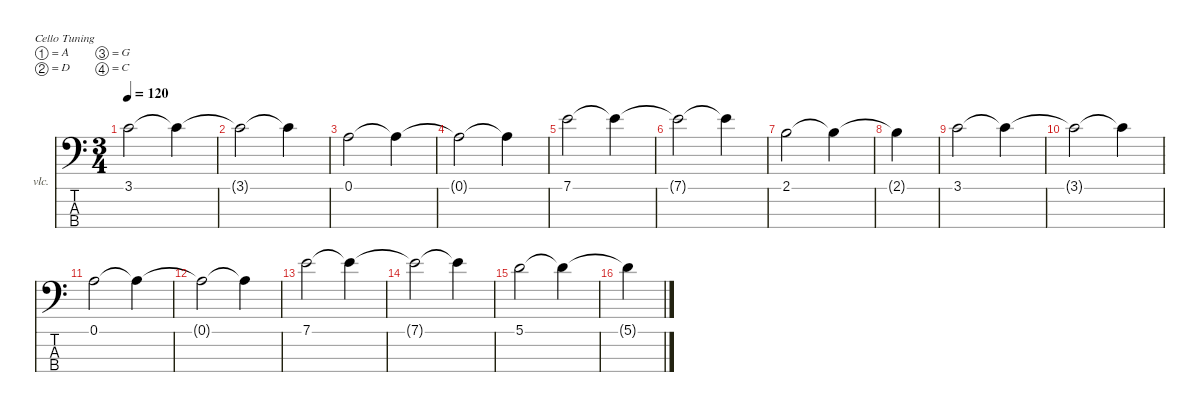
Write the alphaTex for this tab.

\defaultSystemsLayout 4
\hideDynamics
\bracketExtendMode nobrackets
\firstSystemTrackNameOrientation horizontal
\otherSystemsTrackNameOrientation horizontal
\track ("Cello" "vlc.") {instrument cello}
\staff {score tabs}
\tuning (A3 D3 G2 C2)
\ts (3 4)
\tempo 120
\clef f4
\ks c
3.1.2{dy mf beam Down} 3.1{t}.4{beam Down} |
3.1{t}.2{beam Down} 3.1{t}.4{beam Down} |
0.1.2{beam Down} 0.1{t}.4{beam Down} |
0.1{t}.2{beam Down} 0.1{t}.4{beam Down} |
7.1.2{beam Down} 7.1{t}.4{beam Down} |
7.1{t}.2{beam Down} 7.1{t}.4{beam Down} |
2.1.2{beam Down} 2.1{t}.4{beam Down} |
2.1{t}.4{beam Down} |
3.1.2{beam Down} 3.1{t}.4{beam Down} |
3.1{t}.2{beam Down} 3.1{t}.4{beam Down} |
0.1.2{beam Down} 0.1{t}.4{beam Down} |
0.1{t}.2{beam Down} 0.1{t}.4{beam Down} |
7.1.2{beam Down} 7.1{t}.4{beam Down} |
7.1{t}.2{beam Down} 7.1{t}.4{beam Down} |
5.1.2{beam Down} 5.1{t}.4{beam Down} |
5.1{t}.4{beam Down}
